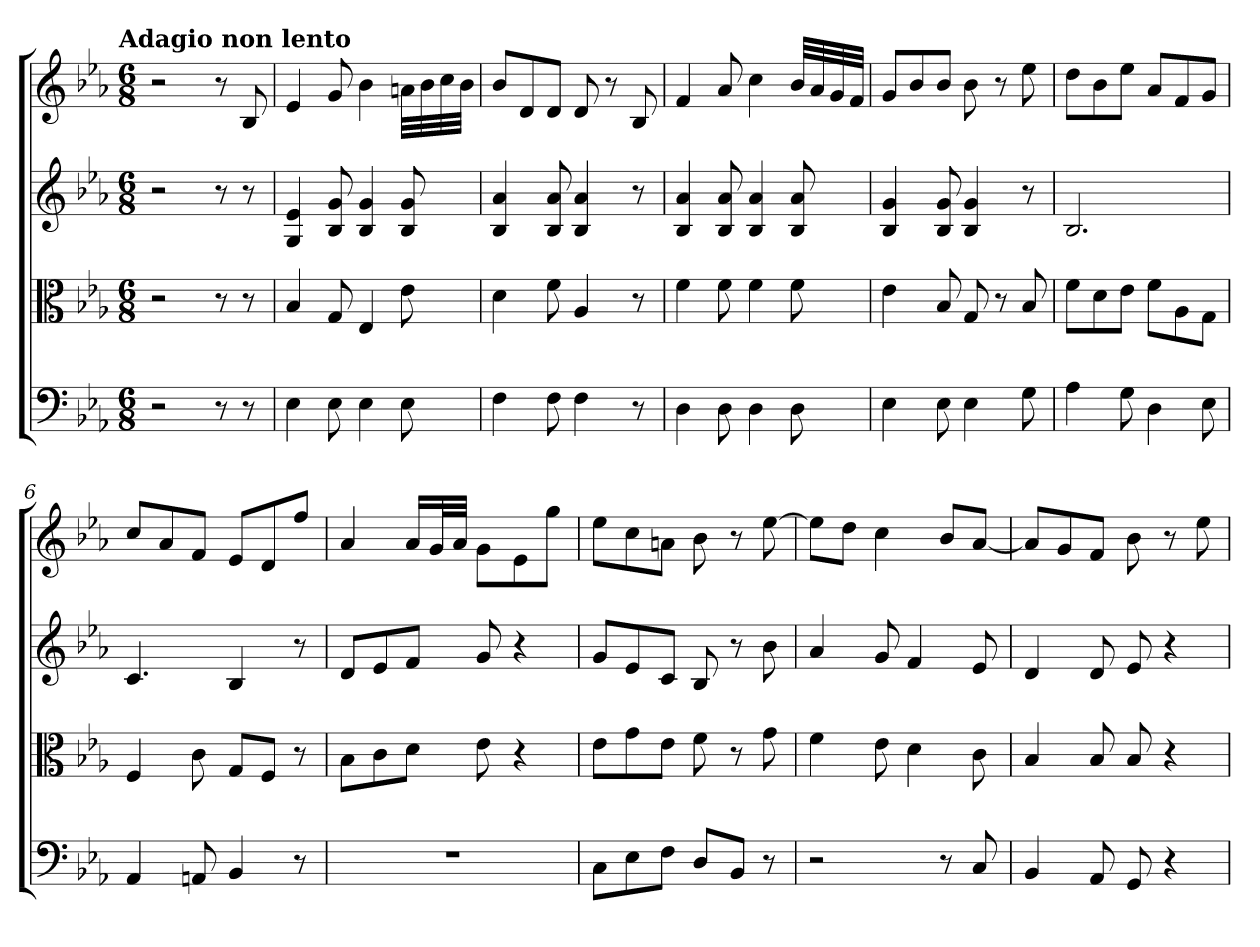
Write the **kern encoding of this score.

**kern	**kern	**kern	**kern
*part4	*part3	*part2	*part1
*staff4	*staff3	*staff2	*staff1
*clefF4	*clefC3	*	*
*k[b-e-a-]	*k[b-e-a-]	*k[b-e-a-]	*k[b-e-a-]
*E-:	*E-:	*E-:	*E-:
!!LO:TX:omd:t=Adagio non lento
*M6/8	*M6/8	*M6/8	*M6/8
*MM52	*MM52	*MM52	*MM52
=	=	=	=
2r	2r	2r	2r
8r	8r	8r	8r
8r	8r	8r	8B-
=1	=1	=1	=1
4E-	4B-	4G 4e-	4e-
8E-	8G	8B- 8g	8g
4E-	4E-	4B- 4g	4b-
8E-	8e-	8B- 8g	32anLLL
.	.	.	32b-
.	.	.	32cc
.	.	.	32b-JJJ
=2	=2	=2	=2
4F	4d	4B- 4a-	8b-L
.	.	.	8d
8F	8f	8B- 8a-	8dJ
4F	4A-	4B- 4a-	8d
.	.	.	8r
8r	8r	8r	8B-
=3	=3	=3	=3
4D	4f	4B- 4a-	4f
8D	8f	8B- 8a-	8a-
4D	4f	4B- 4a-	4cc
8D	8f	8B- 8a-	32b-LLL
.	.	.	32a-
.	.	.	32g
.	.	.	32fJJJ
=4	=4	=4	=4
4E-	4e-	4B- 4g	8gL
.	.	.	8b-
8E-	8B-	8B- 8g	8b-J
4E-	8G	4B- 4g	8b-
.	8r	.	8r
8G	8B-	8r	8ee-
=5	=5	=5	=5
4A-	8f\L	2.B-	8ddL
.	8d\	.	8b-
8G	8e-\J	.	8ee-J
4D	8f\L	.	8a-L
.	8A-\	.	8f
8E-	8G\J	.	8gJ
=6	=6	=6	=6
4AA-	4F	4.c	8ccL
.	.	.	8a-
8AAn	8c	.	8fJ
4BB-	8G/L	4B-	8e-L
.	8F/J	.	8d
8r	8r	8r	8ffJ
=7	=7	=7	=7
2.r	8B-\L	8dL	4a-
.	8c\	8e-	.
.	8d\J	8fJ	16a-LL
.	.	.	32gL
.	.	.	32a-JJJ
.	8e-	8g	8gL
.	4r	4r	8e-
.	.	.	8ggJ
=8	=8	=8	=8
8C\L	8e-\L	8gL	8ee-L
8E-\	8g\	8e-	8cc
8F\J	8e-\J	8cJ	8anJ
8D/L	8f	8B-	8b-
8BB-/J	8r	8r	8r
8r	8g	8b-	[8ee-
=9	=9	=9	=9
2r	4f	4a-	8ee-L]
.	.	.	8ddJ
.	8e-	8g	4cc
.	4d	4f	.
8r	.	.	8b-L
8C	8c	8e-	[8a-J
=10	=10	=10	=10
4BB-	4B-	4d	8a-L]
.	.	.	8g
8AA-	8B-	8d	8fJ
8GG	8B-	8e-	8b-
4r	4r	4r	8r
.	.	.	8ee-
=	=	=	=
*-	*-	*-	*-
